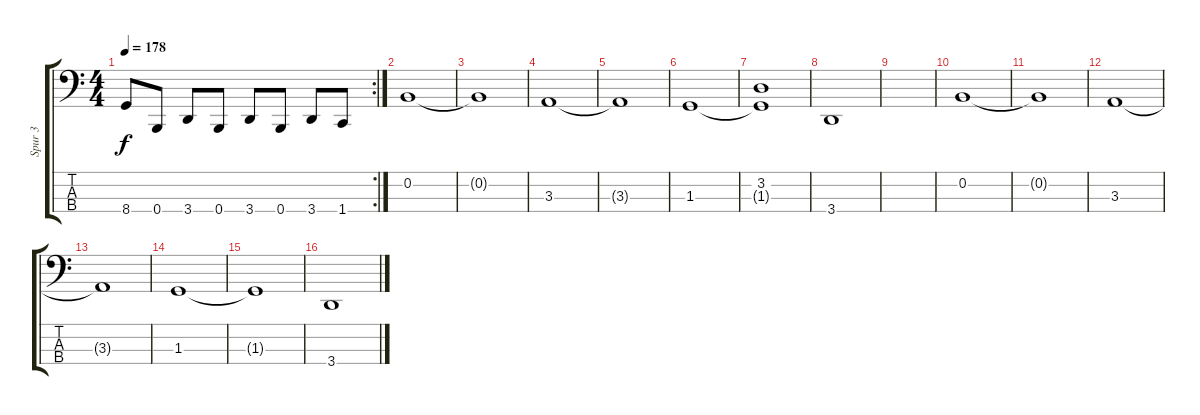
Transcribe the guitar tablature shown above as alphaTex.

\track ("Spur 3" "Spur 3") {instrument electricbassfinger}
\staff {score tabs}
\tuning (E2 B1 Gb1 B0) {hide}
\rc 2
\ts (4 4)
\tempo 178
\clef f4
\ks c
8.4.8{dy f} 0.4.8 3.4.8 0.4.8 3.4.8 0.4.8 3.4.8 1.4.8 |
0.2.1 |
0.2{t}.1 |
3.3.1 |
3.3{t}.1 |
1.3.1 |
(3.2 1.3{t}).1 |
3.4.1 |
|
0.2.1 |
0.2{t}.1 |
3.3.1 |
3.3{t}.1 |
1.3.1 |
1.3{t}.1 |
3.4.1
